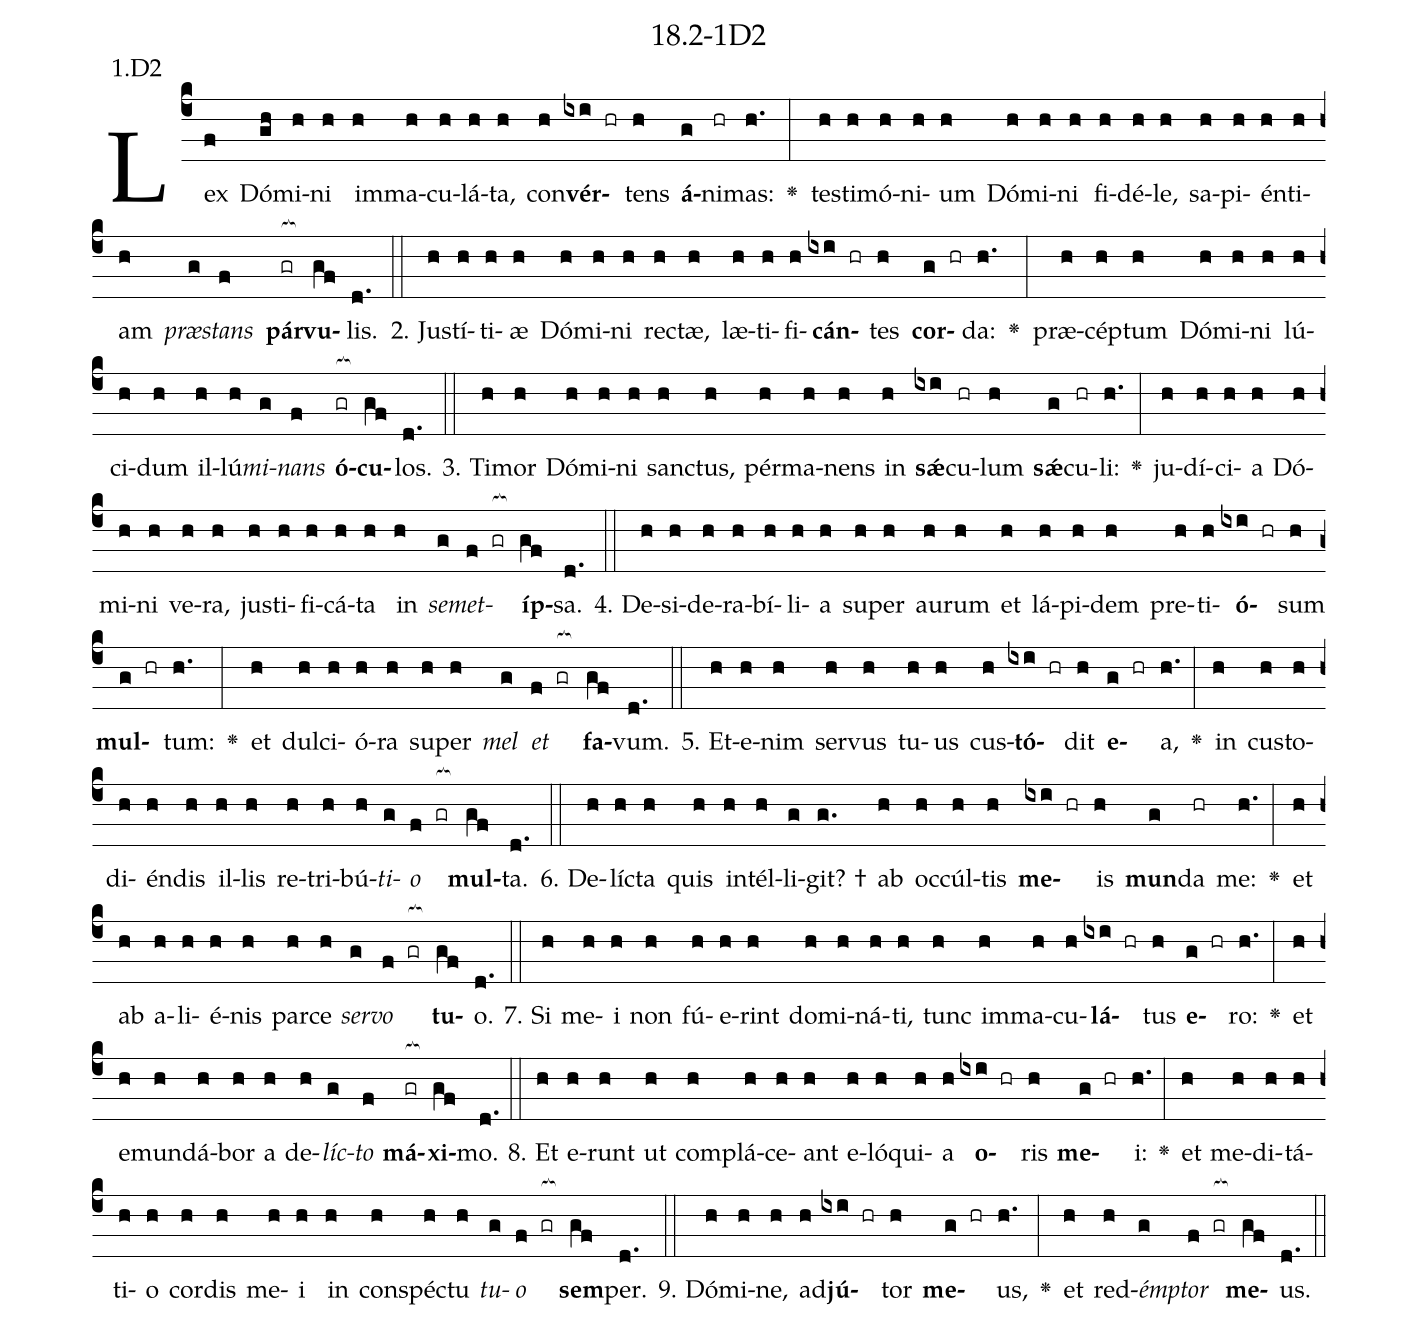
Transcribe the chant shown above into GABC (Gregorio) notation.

name: 18.2-1D2;
annotation: 1.D2;
%%
(c4)Lex(f) Dó(gh)mi(h)ni(h) im(h)ma(h)cu(h)lá(h)ta,(h) con(h)<b>vér</b>(ixi hr)tens(h) <b>á</b>(g)ni(hr)mas:(h.) <v>\greheightstar</v>(:) tes(h)ti(h)mó(h)ni(h)um(h) Dó(h)mi(h)ni(h) fi(h)dé(h)le,(h) sa(h)pi(h)én(h)ti(h)am(h) <i>præ</i>(g)<i>stans</i>(f) <b>pár</b>(gr[ocb:1{])<b>vu</b>(gf[ocb:0}])lis.(d.) (::)
2. Jus(h)tí(h)ti(h)æ(h) Dó(h)mi(h)ni(h) rec(h)tæ,(h) læ(h)ti(h)fi(h)<b>cán</b>(ixi hr)tes(h) <b>cor</b>(g hr)da:(h.) <v>\greheightstar</v>(:) præ(h)cép(h)tum(h) Dó(h)mi(h)ni(h) lú(h)ci(h)dum(h) il(h)lú(h)<i>mi</i>(g)<i>nans</i>(f) <b>ó</b>(gr[ocb:1{])<b>cu</b>(gf[ocb:0}])los.(d.) (::)
3. Ti(h)mor(h) Dó(h)mi(h)ni(h) sanc(h)tus,(h) pér(h)ma(h)nens(h) in(h) <b>sǽ</b>(ixi)cu(hr)lum(h) <b>sǽ</b>(g)cu(hr)li:(h.) <v>\greheightstar</v>(:) ju(h)dí(h)ci(h)a(h) Dó(h)mi(h)ni(h) ve(h)ra,(h) jus(h)ti(h)fi(h)cá(h)ta(h) in(h) <i>se</i>(g)<i>met</i>(f gr[ocb:1{])<b>íp</b>(gf[ocb:0}])sa.(d.) (::)
4. De(h)si(h)de(h)ra(h)bí(h)li(h)a(h) su(h)per(h) au(h)rum(h) et(h) lá(h)pi(h)dem(h) pre(h)ti(h)<b>ó</b>(ixi hr)sum(h) <b>mul</b>(g hr)tum:(h.) <v>\greheightstar</v>(:) et(h) dul(h)ci(h)ó(h)ra(h) su(h)per(h) <i>mel</i>(g) <i>et</i>(f gr[ocb:1{]) <b>fa</b>(gf[ocb:0}])vum.(d.) (::)
5. Et(h)e(h)nim(h) ser(h)vus(h) tu(h)us(h) cus(h)<b>tó</b>(ixi hr)dit(h) <b>e</b>(g hr)a,(h.) <v>\greheightstar</v>(:) in(h) cus(h)to(h)di(h)én(h)dis(h) il(h)lis(h) re(h)tri(h)bú(h)<i>ti</i>(g)<i>o</i>(f gr[ocb:1{]) <b>mul</b>(gf[ocb:0}])ta.(d.) (::)
6. De(h)líc(h)ta(h) quis(h) in(h)tél(h)li(g)git? †(g.) ab(h) oc(h)cúl(h)tis(h) <b>me</b>(ixi hr)is(h) <b>mun</b>(g)da(hr) me:(h.) <v>\greheightstar</v>(:) et(h) ab(h) a(h)li(h)é(h)nis(h) par(h)ce(h) <i>ser</i>(g)<i>vo</i>(f gr[ocb:1{]) <b>tu</b>(gf[ocb:0}])o.(d.) (::)
7. Si(h) me(h)i(h) non(h) fú(h)e(h)rint(h) do(h)mi(h)ná(h)ti,(h) tunc(h) im(h)ma(h)cu(h)<b>lá</b>(ixi hr)tus(h) <b>e</b>(g hr)ro:(h.) <v>\greheightstar</v>(:) et(h) e(h)mun(h)dá(h)bor(h) a(h) de(h)<i>líc</i>(g)<i>to</i>(f) <b>má</b>(gr[ocb:1{])<b>xi</b>(gf[ocb:0}])mo.(d.) (::)
8. Et(h) e(h)runt(h) ut(h) com(h)plá(h)ce(h)ant(h) e(h)ló(h)qui(h)a(h) <b>o</b>(ixi hr)ris(h) <b>me</b>(g hr)i:(h.) <v>\greheightstar</v>(:) et(h) me(h)di(h)tá(h)ti(h)o(h) cor(h)dis(h) me(h)i(h) in(h) con(h)spéc(h)tu(h) <i>tu</i>(g)<i>o</i>(f gr[ocb:1{]) <b>sem</b>(gf[ocb:0}])per.(d.) (::)
9. Dó(h)mi(h)ne,(h) ad(h)<b>jú</b>(ixi hr)tor(h) <b>me</b>(g hr)us,(h.) <v>\greheightstar</v>(:) et(h) red(h)<i>émp</i>(g)<i>tor</i>(f gr[ocb:1{]) <b>me</b>(gf[ocb:0}])us.(d.) (::)
